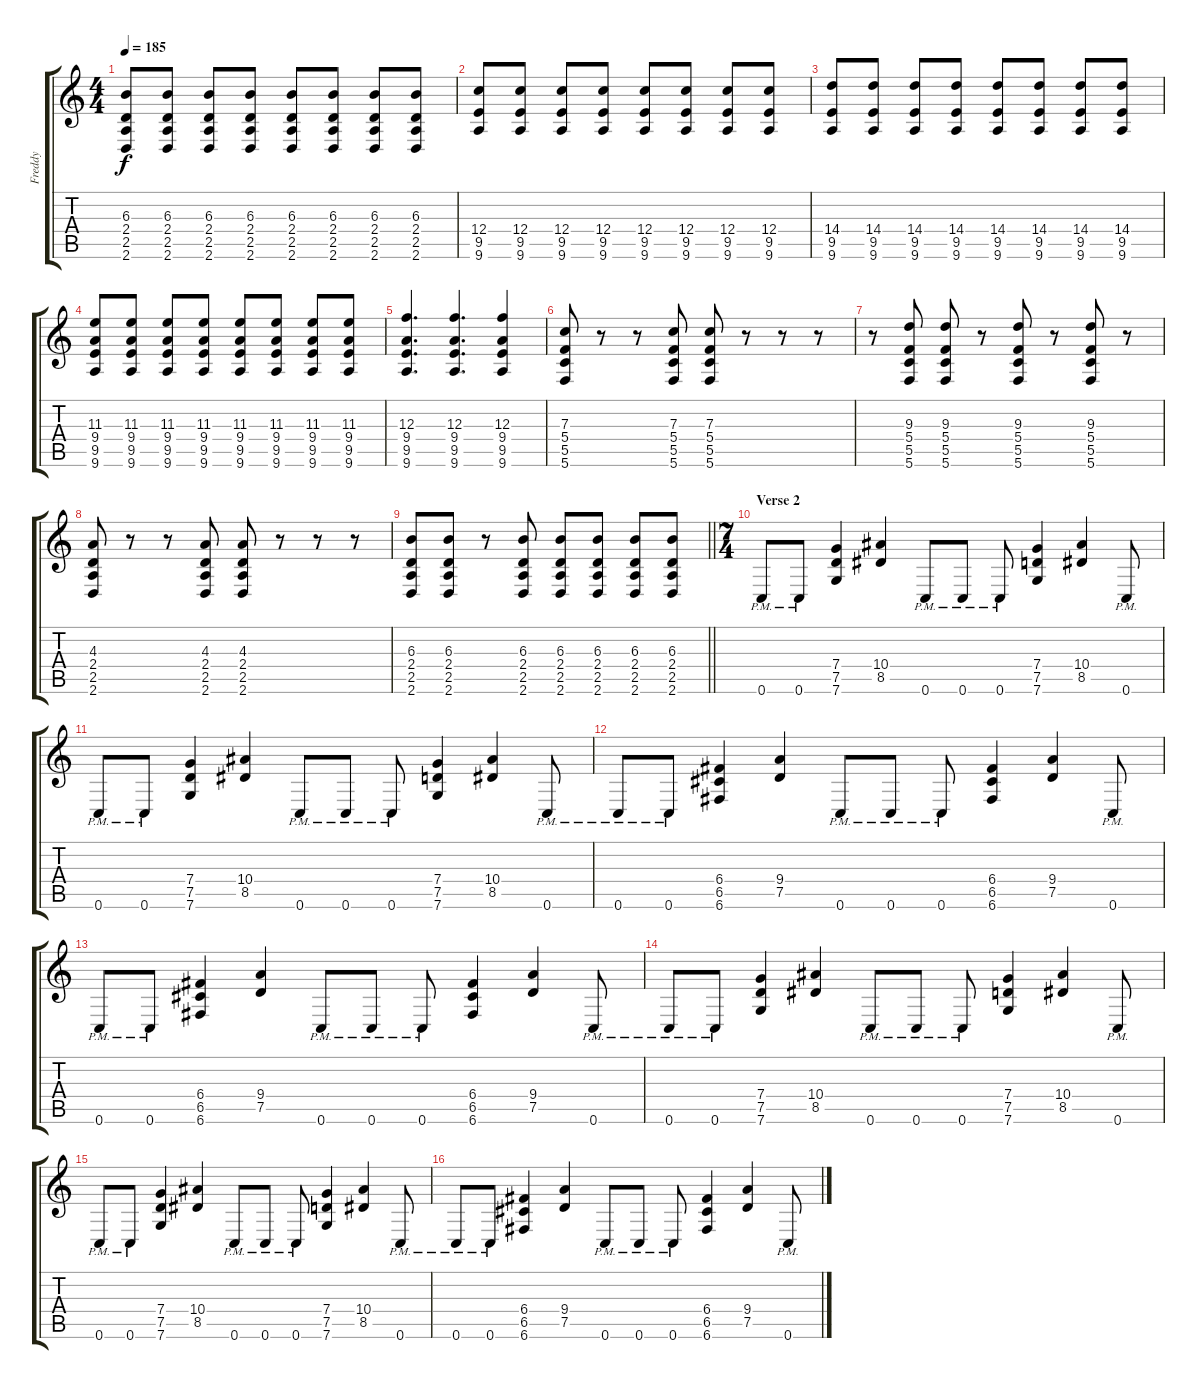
\track ("Freddy" "Freddy") {instrument overdrivenguitar}
\staff {score tabs}
\tuning (D4 A3 F3 C3 G2 C2) {hide}
\ts (4 4)
\tempo 185
\clef g2
\ks c
(6.3 2.4 2.5 2.6).8{dy f} (6.3 2.4 2.5 2.6).8 (6.3 2.4 2.5 2.6).8 (6.3 2.4 2.5 2.6).8 (6.3 2.4 2.5 2.6).8 (6.3 2.4 2.5 2.6).8 (6.3 2.4 2.5 2.6).8 (6.3 2.4 2.5 2.6).8 |
(12.4 9.5 9.6).8 (12.4 9.5 9.6).8 (12.4 9.5 9.6).8 (12.4 9.5 9.6).8 (12.4 9.5 9.6).8 (12.4 9.5 9.6).8 (12.4 9.5 9.6).8 (12.4 9.5 9.6).8 |
(14.4 9.5 9.6).8 (14.4 9.5 9.6).8 (14.4 9.5 9.6).8 (14.4 9.5 9.6).8 (14.4 9.5 9.6).8 (14.4 9.5 9.6).8 (14.4 9.5 9.6).8 (14.4 9.5 9.6).8 |
(11.3 9.4 9.5 9.6).8 (11.3 9.4 9.5 9.6).8 (11.3 9.4 9.5 9.6).8 (11.3 9.4 9.5 9.6).8 (11.3 9.4 9.5 9.6).8 (11.3 9.4 9.5 9.6).8 (11.3 9.4 9.5 9.6).8 (11.3 9.4 9.5 9.6).8 |
(12.3 9.4 9.5 9.6).4{d} (12.3 9.4 9.5 9.6).4{d} (12.3 9.4 9.5 9.6).4 |
(7.3 5.4 5.5 5.6).8 r.8 r.8 (7.3 5.4 5.5 5.6).8 (7.3 5.4 5.5 5.6).8 r.8 r.8 r.8 |
r.8 (9.3 5.4 5.5 5.6).8 (9.3 5.4 5.5 5.6).8 r.8 (9.3 5.4 5.5 5.6).8 r.8 (9.3 5.4 5.5 5.6).8 r.8 |
(4.3 2.4 2.5 2.6).8 r.8 r.8 (4.3 2.4 2.5 2.6).8 (4.3 2.4 2.5 2.6).8 r.8 r.8 r.8 |
\barLineRight lightlight
(6.3 2.4 2.5 2.6).8 (6.3 2.4 2.5 2.6).8 r.8 (6.3 2.4 2.5 2.6).8 (6.3 2.4 2.5 2.6).8 (6.3 2.4 2.5 2.6).8 (6.3 2.4 2.5 2.6).8 (6.3 2.4 2.5 2.6).8 |
\ts (7 4)
\section ("" "Verse 2")
0.6{pm}.8 0.6{pm}.8 (7.4 7.5 7.6).4 (10.4 8.5).4 0.6{pm}.8 0.6{pm}.8 0.6{pm}.8 (7.4 7.5 7.6).4 (10.4 8.5).4 0.6{pm}.8 |
0.6{pm}.8 0.6{pm}.8 (7.4 7.5 7.6).4 (10.4 8.5).4 0.6{pm}.8 0.6{pm}.8 0.6{pm}.8 (7.4 7.5 7.6).4 (10.4 8.5).4 0.6{pm}.8 |
0.6{pm}.8 0.6{pm}.8 (6.4 6.5 6.6).4 (9.4 7.5).4 0.6{pm}.8 0.6{pm}.8 0.6{pm}.8 (6.4 6.5 6.6).4 (9.4 7.5).4 0.6{pm}.8 |
0.6{pm}.8 0.6{pm}.8 (6.4 6.5 6.6).4 (9.4 7.5).4 0.6{pm}.8 0.6{pm}.8 0.6{pm}.8 (6.4 6.5 6.6).4 (9.4 7.5).4 0.6{pm}.8 |
0.6{pm}.8 0.6{pm}.8 (7.4 7.5 7.6).4 (10.4 8.5).4 0.6{pm}.8 0.6{pm}.8 0.6{pm}.8 (7.4 7.5 7.6).4 (10.4 8.5).4 0.6{pm}.8 |
0.6{pm}.8 0.6{pm}.8 (7.4 7.5 7.6).4 (10.4 8.5).4 0.6{pm}.8 0.6{pm}.8 0.6{pm}.8 (7.4 7.5 7.6).4 (10.4 8.5).4 0.6{pm}.8 |
0.6{pm}.8 0.6{pm}.8 (6.4 6.5 6.6).4 (9.4 7.5).4 0.6{pm}.8 0.6{pm}.8 0.6{pm}.8 (6.4 6.5 6.6).4 (9.4 7.5).4 0.6{pm}.8
